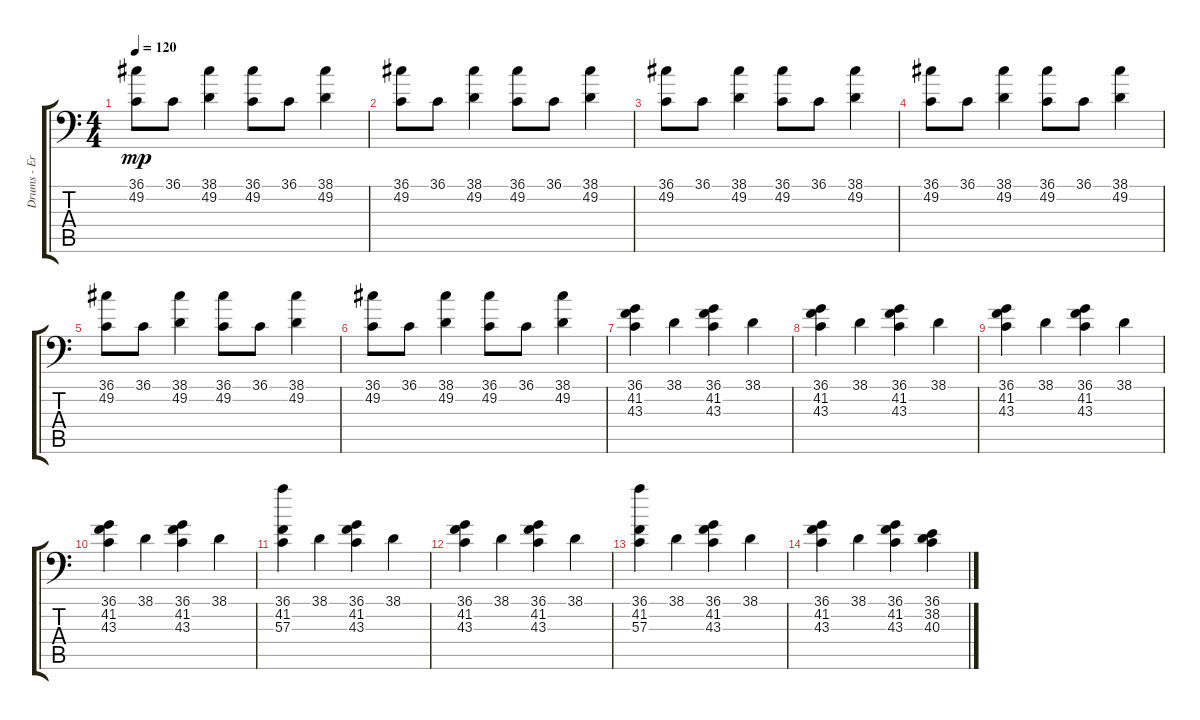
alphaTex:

\track ("Drums - Eric Singer" "Drums - Er") {instrument acousticgrandpiano}
\staff {score tabs}
\tuning (C-1 C-1 C-1 C-1 C-1 C-1) {hide}
\ts (4 4)
\tempo 120
\clef f4
\ks c
(36.1 49.2).8{dy mp} 36.1.8 (38.1 49.2).4 (36.1 49.2).8 36.1.8 (38.1 49.2).4 |
(36.1 49.2).8 36.1.8 (38.1 49.2).4 (36.1 49.2).8 36.1.8 (38.1 49.2).4 |
(36.1 49.2).8 36.1.8 (38.1 49.2).4 (36.1 49.2).8 36.1.8 (38.1 49.2).4 |
(36.1 49.2).8 36.1.8 (38.1 49.2).4 (36.1 49.2).8 36.1.8 (38.1 49.2).4 |
(36.1 49.2).8 36.1.8 (38.1 49.2).4 (36.1 49.2).8 36.1.8 (38.1 49.2).4 |
(36.1 49.2).8 36.1.8 (38.1 49.2).4 (36.1 49.2).8 36.1.8 (38.1 49.2).4 |
(36.1 41.2 43.3).4 38.1.4 (36.1 41.2 43.3).4 38.1.4 |
(36.1 41.2 43.3).4 38.1.4 (36.1 41.2 43.3).4 38.1.4 |
(36.1 41.2 43.3).4 38.1.4 (36.1 41.2 43.3).4 38.1.4 |
(36.1 41.2 43.3).4 38.1.4 (36.1 41.2 43.3).4 38.1.4 |
(36.1 41.2 57.3).4 38.1.4 (36.1 41.2 43.3).4 38.1.4 |
(36.1 41.2 43.3).4 38.1.4 (36.1 41.2 43.3).4 38.1.4 |
(36.1 41.2 57.3).4 38.1.4 (36.1 41.2 43.3).4 38.1.4 |
(36.1 41.2 43.3).4 38.1.4 (36.1 41.2 43.3).4 (36.1 38.2 40.3).4
